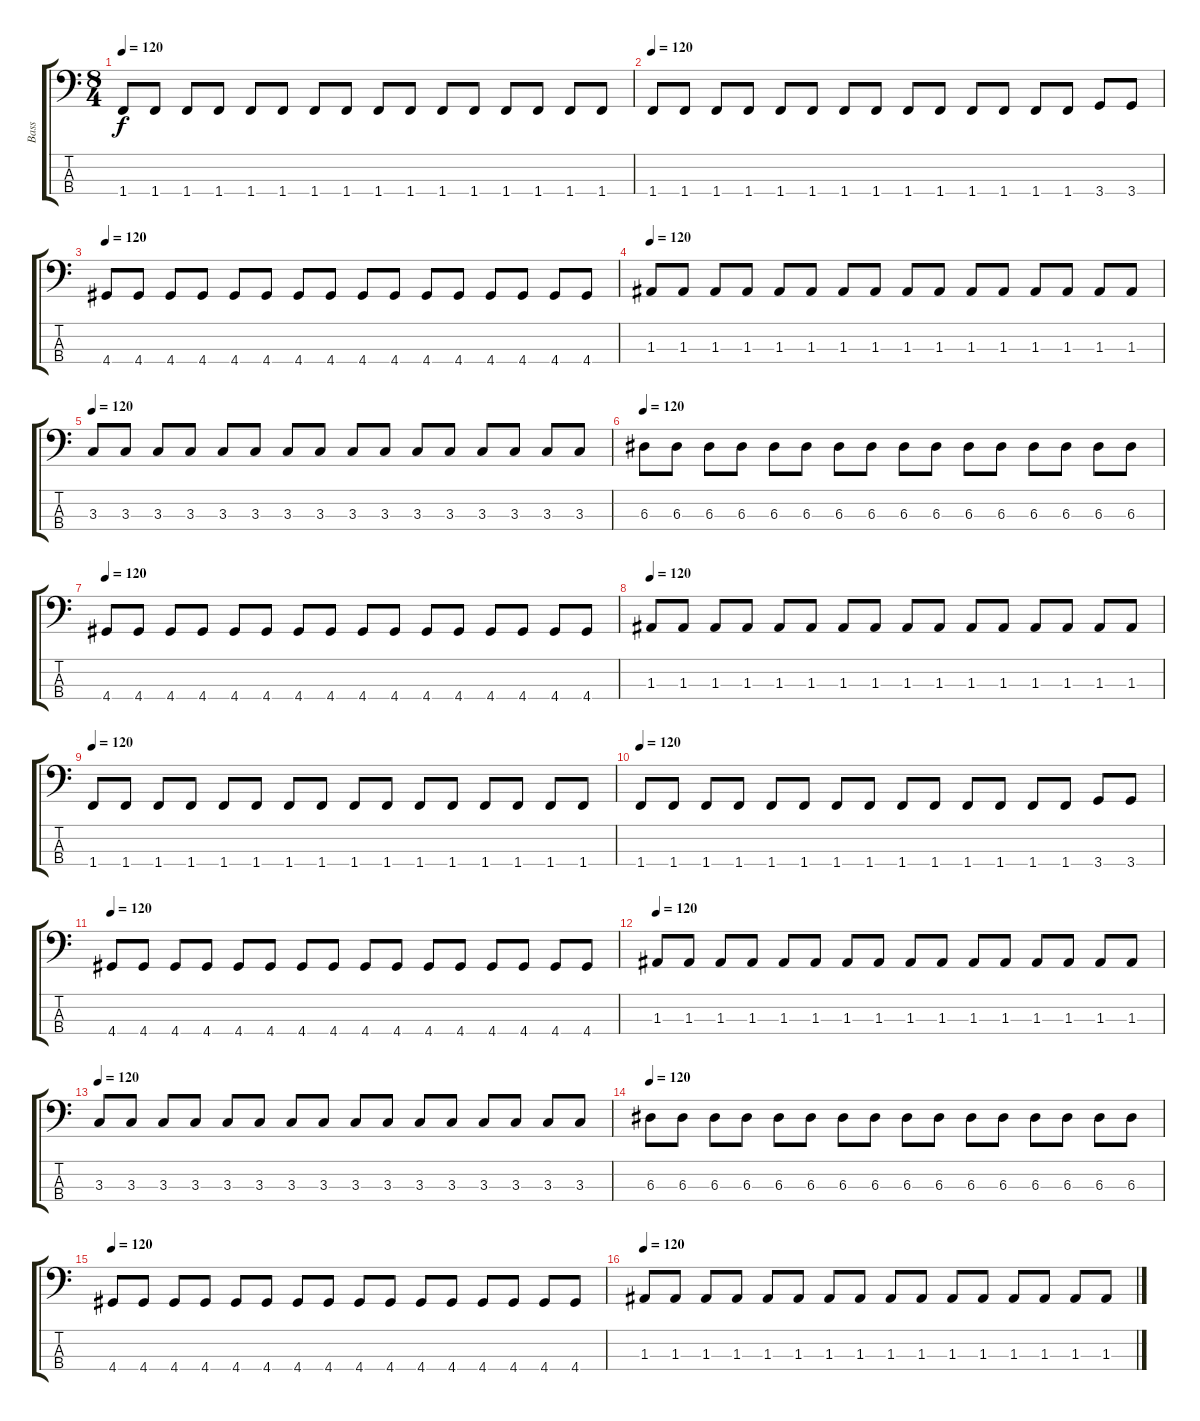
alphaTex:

\track ("Bass" "Bass") {instrument electricbasspick}
\staff {score tabs}
\tuning (G2 D2 A1 E1) {hide}
\ts (8 4)
\tempo 120
\clef f4
\ks c
1.4.8{dy f} 1.4.8 1.4.8 1.4.8 1.4.8 1.4.8 1.4.8 1.4.8 1.4.8 1.4.8 1.4.8 1.4.8 1.4.8 1.4.8 1.4.8 1.4.8 |
\tempo 120
1.4.8 1.4.8 1.4.8 1.4.8 1.4.8 1.4.8 1.4.8 1.4.8 1.4.8 1.4.8 1.4.8 1.4.8 1.4.8 1.4.8 3.4.8 3.4.8 |
\tempo 120
4.4.8 4.4.8 4.4.8 4.4.8 4.4.8 4.4.8 4.4.8 4.4.8 4.4.8 4.4.8 4.4.8 4.4.8 4.4.8 4.4.8 4.4.8 4.4.8 |
\tempo 120
1.3.8 1.3.8 1.3.8 1.3.8 1.3.8 1.3.8 1.3.8 1.3.8 1.3.8 1.3.8 1.3.8 1.3.8 1.3.8 1.3.8 1.3.8 1.3.8 |
\tempo 120
3.3.8 3.3.8 3.3.8 3.3.8 3.3.8 3.3.8 3.3.8 3.3.8 3.3.8 3.3.8 3.3.8 3.3.8 3.3.8 3.3.8 3.3.8 3.3.8 |
\tempo 120
6.3.8 6.3.8 6.3.8 6.3.8 6.3.8 6.3.8 6.3.8 6.3.8 6.3.8 6.3.8 6.3.8 6.3.8 6.3.8 6.3.8 6.3.8 6.3.8 |
\tempo 120
4.4.8 4.4.8 4.4.8 4.4.8 4.4.8 4.4.8 4.4.8 4.4.8 4.4.8 4.4.8 4.4.8 4.4.8 4.4.8 4.4.8 4.4.8 4.4.8 |
\tempo 120
1.3.8 1.3.8 1.3.8 1.3.8 1.3.8 1.3.8 1.3.8 1.3.8 1.3.8 1.3.8 1.3.8 1.3.8 1.3.8 1.3.8 1.3.8 1.3.8 |
\tempo 120
1.4.8 1.4.8 1.4.8 1.4.8 1.4.8 1.4.8 1.4.8 1.4.8 1.4.8 1.4.8 1.4.8 1.4.8 1.4.8 1.4.8 1.4.8 1.4.8 |
\tempo 120
1.4.8 1.4.8 1.4.8 1.4.8 1.4.8 1.4.8 1.4.8 1.4.8 1.4.8 1.4.8 1.4.8 1.4.8 1.4.8 1.4.8 3.4.8 3.4.8 |
\tempo 120
4.4.8 4.4.8 4.4.8 4.4.8 4.4.8 4.4.8 4.4.8 4.4.8 4.4.8 4.4.8 4.4.8 4.4.8 4.4.8 4.4.8 4.4.8 4.4.8 |
\tempo 120
1.3.8 1.3.8 1.3.8 1.3.8 1.3.8 1.3.8 1.3.8 1.3.8 1.3.8 1.3.8 1.3.8 1.3.8 1.3.8 1.3.8 1.3.8 1.3.8 |
\tempo 120
3.3.8 3.3.8 3.3.8 3.3.8 3.3.8 3.3.8 3.3.8 3.3.8 3.3.8 3.3.8 3.3.8 3.3.8 3.3.8 3.3.8 3.3.8 3.3.8 |
\tempo 120
6.3.8 6.3.8 6.3.8 6.3.8 6.3.8 6.3.8 6.3.8 6.3.8 6.3.8 6.3.8 6.3.8 6.3.8 6.3.8 6.3.8 6.3.8 6.3.8 |
\tempo 120
4.4.8 4.4.8 4.4.8 4.4.8 4.4.8 4.4.8 4.4.8 4.4.8 4.4.8 4.4.8 4.4.8 4.4.8 4.4.8 4.4.8 4.4.8 4.4.8 |
\tempo 120
1.3.8 1.3.8 1.3.8 1.3.8 1.3.8 1.3.8 1.3.8 1.3.8 1.3.8 1.3.8 1.3.8 1.3.8 1.3.8 1.3.8 1.3.8 1.3.8
